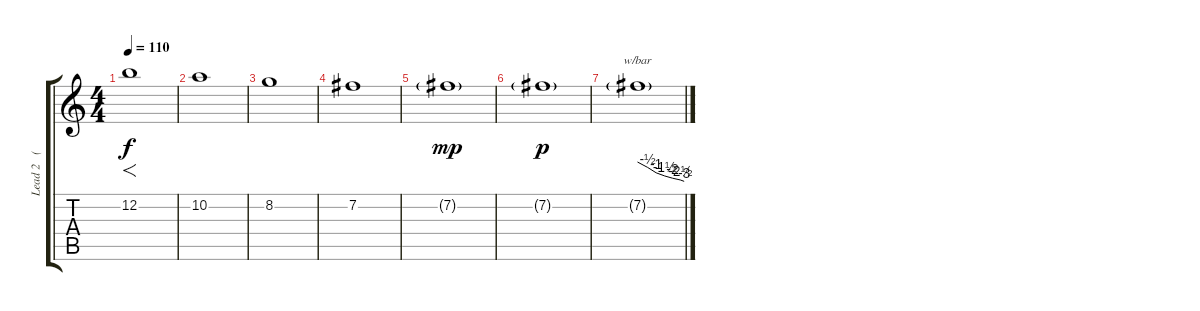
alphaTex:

\track ("Lead 2   (Red)" "Lead 2   (") {instrument distortionguitar}
\staff {score tabs}
\tuning (E4 B3 G3 D3 A2 E2) {hide}
\ts (4 4)
\tempo 110
\clef g2
\ks c
12.2.1{f dy f volume 10} |
10.2.1 |
8.2.1 |
7.2.1 |
7.2{g}.1{dy mp} |
7.2{g}.1{dy p} |
7.2{g}.1{tbe (custom default 0 0 13 -2 24 -4 35 -6 45 -8 55 -10 60 -12)}
